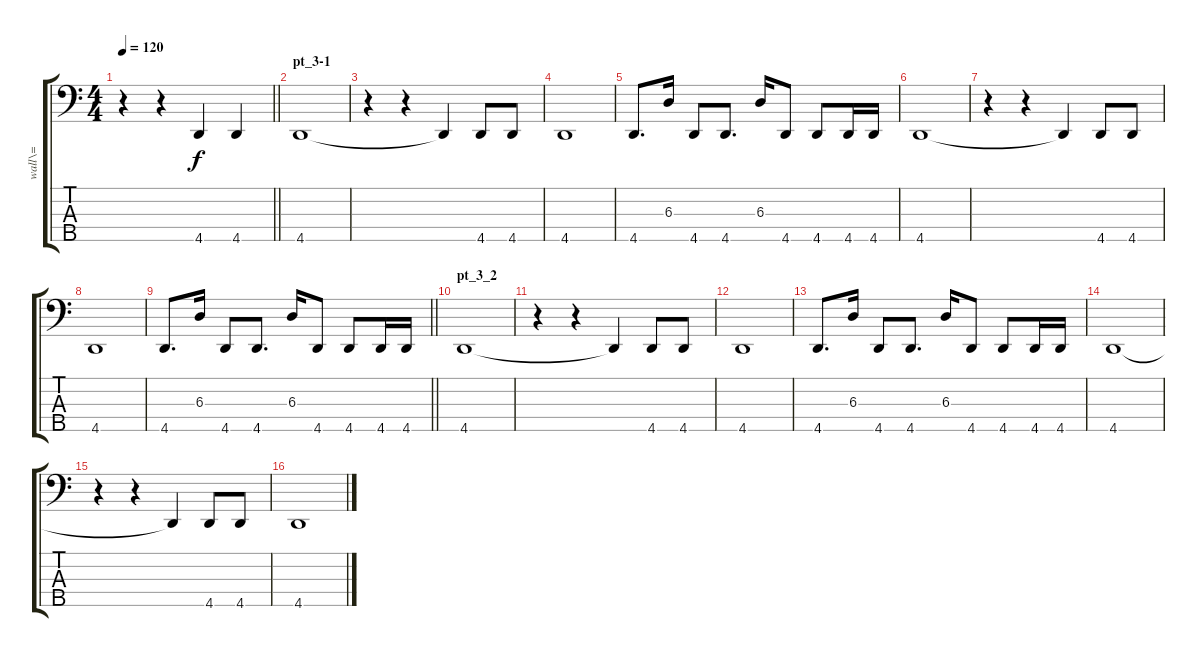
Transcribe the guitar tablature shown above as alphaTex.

\track ("wall\\=" "wall\\=") {instrument slapbass1}
\staff {score tabs}
\tuning (Gb2 Db2 Ab1 Eb1 Bb0) {hide}
\ts (4 4)
\tempo 120
\clef f4
\barLineRight lightlight
\ks c
r.4{dy f} r.4 4.5{t}.4 4.5.4 |
\section ("" "pt_3-1")
4.5.1 |
r.4 r.4 4.5{t}.4 4.5.8 4.5.8 |
4.5.1 |
4.5.8{d} 6.3.16 4.5.8 4.5.8{d} 6.3.16 4.5.8 4.5.8 4.5.16 4.5.16 |
4.5.1 |
r.4 r.4 4.5{t}.4 4.5.8 4.5.8 |
4.5.1 |
\barLineRight lightlight
4.5.8{d} 6.3.16 4.5.8 4.5.8{d} 6.3.16 4.5.8 4.5.8 4.5.16 4.5.16 |
\section ("" "pt_3_2")
4.5.1 |
r.4 r.4 4.5{t}.4 4.5.8 4.5.8 |
4.5.1 |
4.5.8{d} 6.3.16 4.5.8 4.5.8{d} 6.3.16 4.5.8 4.5.8 4.5.16 4.5.16 |
4.5.1 |
r.4 r.4 4.5{t}.4 4.5.8 4.5.8 |
4.5.1
